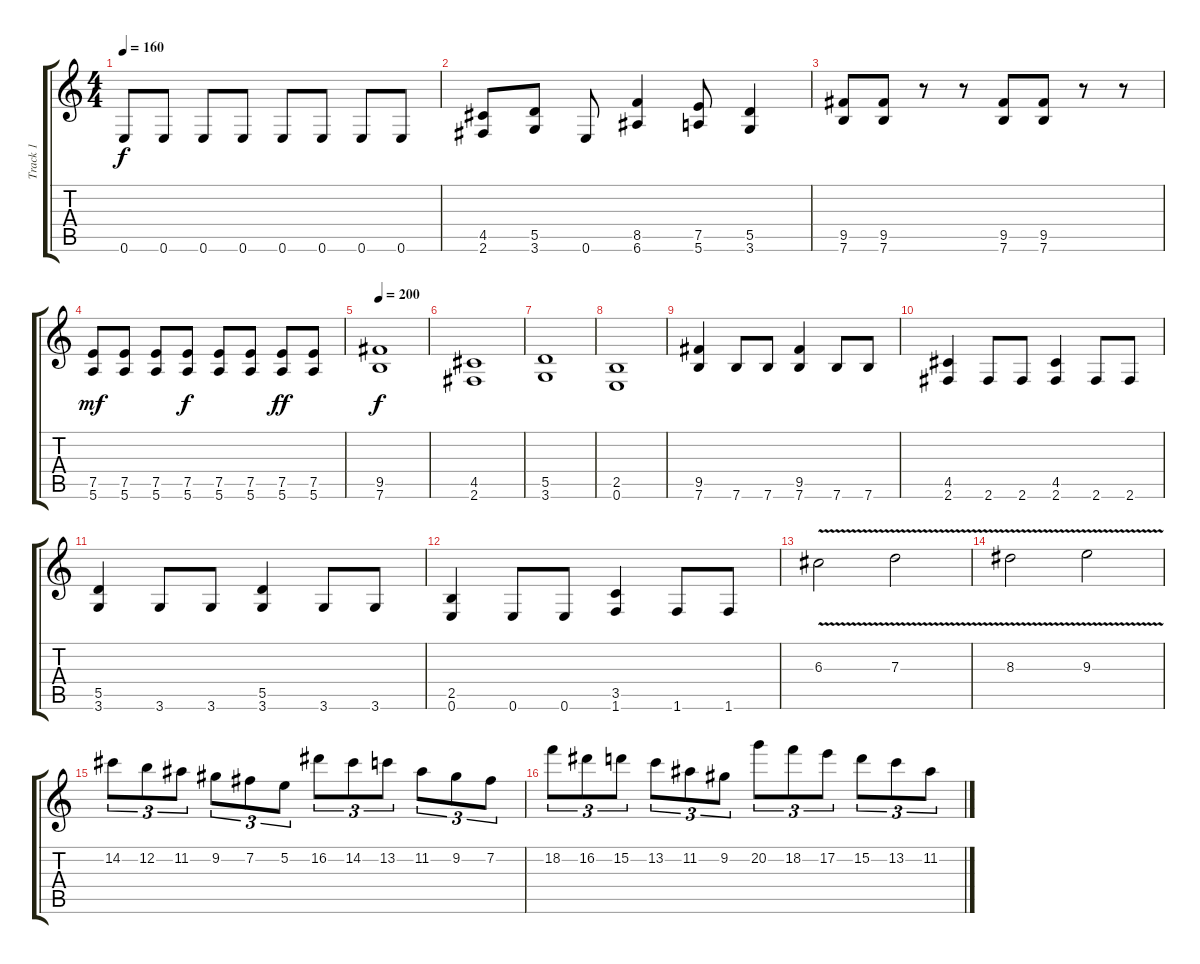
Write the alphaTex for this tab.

\track ("Track 1" "Track 1") {instrument distortionguitar}
\staff {score tabs}
\tuning (E4 B3 G3 D3 A2 E2) {hide}
\ts (4 4)
\tempo 160
\clef g2
\ks c
0.6.8{dy f} 0.6.8 0.6.8 0.6.8 0.6.8 0.6.8 0.6.8 0.6.8 |
(4.5 2.6).8 (5.5 3.6).8 0.6.8 (8.5 6.6).4 (7.5 5.6).8 (5.5 3.6).4 |
(9.5 7.6).8 (9.5 7.6).8 r.8 r.8 (9.5 7.6).8 (9.5 7.6).8 r.8 r.8 |
(7.5 5.6).8{dy mf} (7.5 5.6).8 (7.5 5.6).8 (7.5 5.6).8{dy f} (7.5 5.6).8 (7.5 5.6).8 (7.5 5.6).8{dy ff} (7.5 5.6).8 |
\tempo 200
(9.5 7.6).1{dy f} |
(4.5 2.6).1 |
(5.5 3.6).1 |
(2.5 0.6).1 |
(9.5 7.6).4 7.6.8 7.6.8 (9.5 7.6).4 7.6.8 7.6.8 |
(4.5 2.6).4 2.6.8 2.6.8 (4.5 2.6).4 2.6.8 2.6.8 |
(5.5 3.6).4 3.6.8 3.6.8 (5.5 3.6).4 3.6.8 3.6.8 |
(2.5 0.6).4 0.6.8 0.6.8 (3.5 1.6).4 1.6.8 1.6.8 |
6.3{v}.2 7.3{v}.2 |
8.3{v}.2 9.3{v}.2 |
14.2.8{tu (3 2)} 12.2.8{tu (3 2)} 11.2.8{tu (3 2)} 9.2.8{tu (3 2)} 7.2.8{tu (3 2)} 5.2.8{tu (3 2)} 16.2.8{tu (3 2)} 14.2.8{tu (3 2)} 13.2.8{tu (3 2)} 11.2.8{tu (3 2)} 9.2.8{tu (3 2)} 7.2.8{tu (3 2)} |
18.2.8{tu (3 2)} 16.2.8{tu (3 2)} 15.2.8{tu (3 2)} 13.2.8{tu (3 2)} 11.2.8{tu (3 2)} 9.2.8{tu (3 2)} 20.2.8{tu (3 2)} 18.2.8{tu (3 2)} 17.2.8{tu (3 2)} 15.2.8{tu (3 2)} 13.2.8{tu (3 2)} 11.2.8{tu (3 2)}
